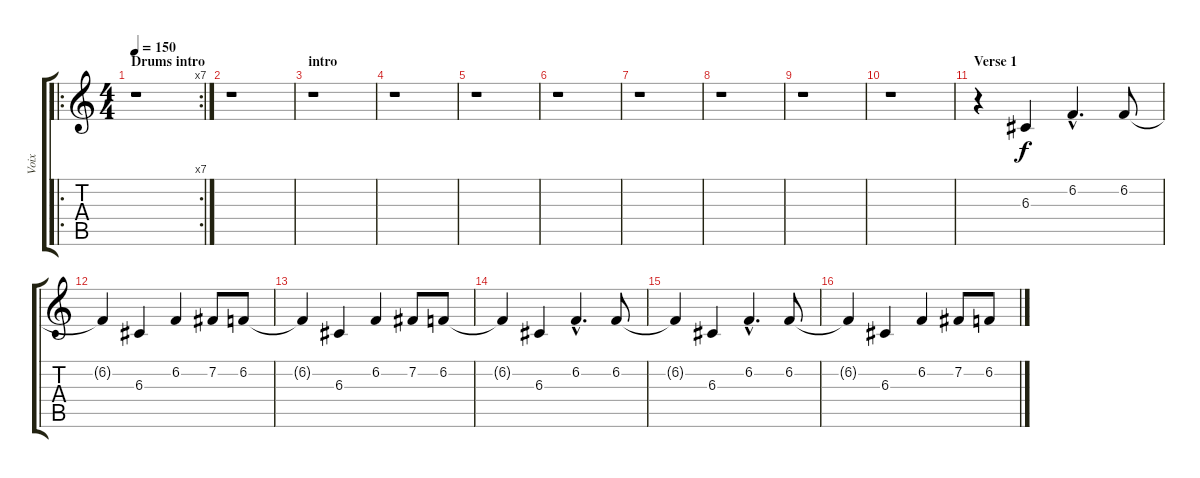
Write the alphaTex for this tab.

\track ("Voix" "Voix") {instrument violin}
\staff {score tabs}
\tuning (E4 B3 G3 D3 A2 E2) {hide}
\ro
\rc 7
\ts (4 4)
\section ("" "Drums intro ")
\tempo 150
\clef g2
\ks c
r.1{dy f instrument violin} |
r.1 |
\section ("" "intro")
r.1 |
r.1 |
r.1 |
r.1 |
r.1 |
r.1 |
r.1 |
r.1 |
\section ("" "Verse 1")
r.4 6.3.4 6.2{hac}.4{d} 6.2.8 |
6.2{t}.4 6.3.4 6.2.4 7.2.8 6.2.8 |
6.2{t}.4 6.3.4 6.2.4 7.2.8 6.2.8 |
6.2{t}.4 6.3.4 6.2{hac}.4{d} 6.2.8 |
6.2{t}.4 6.3.4 6.2{hac}.4{d} 6.2.8 |
6.2{t}.4 6.3.4 6.2.4 7.2.8 6.2.8
